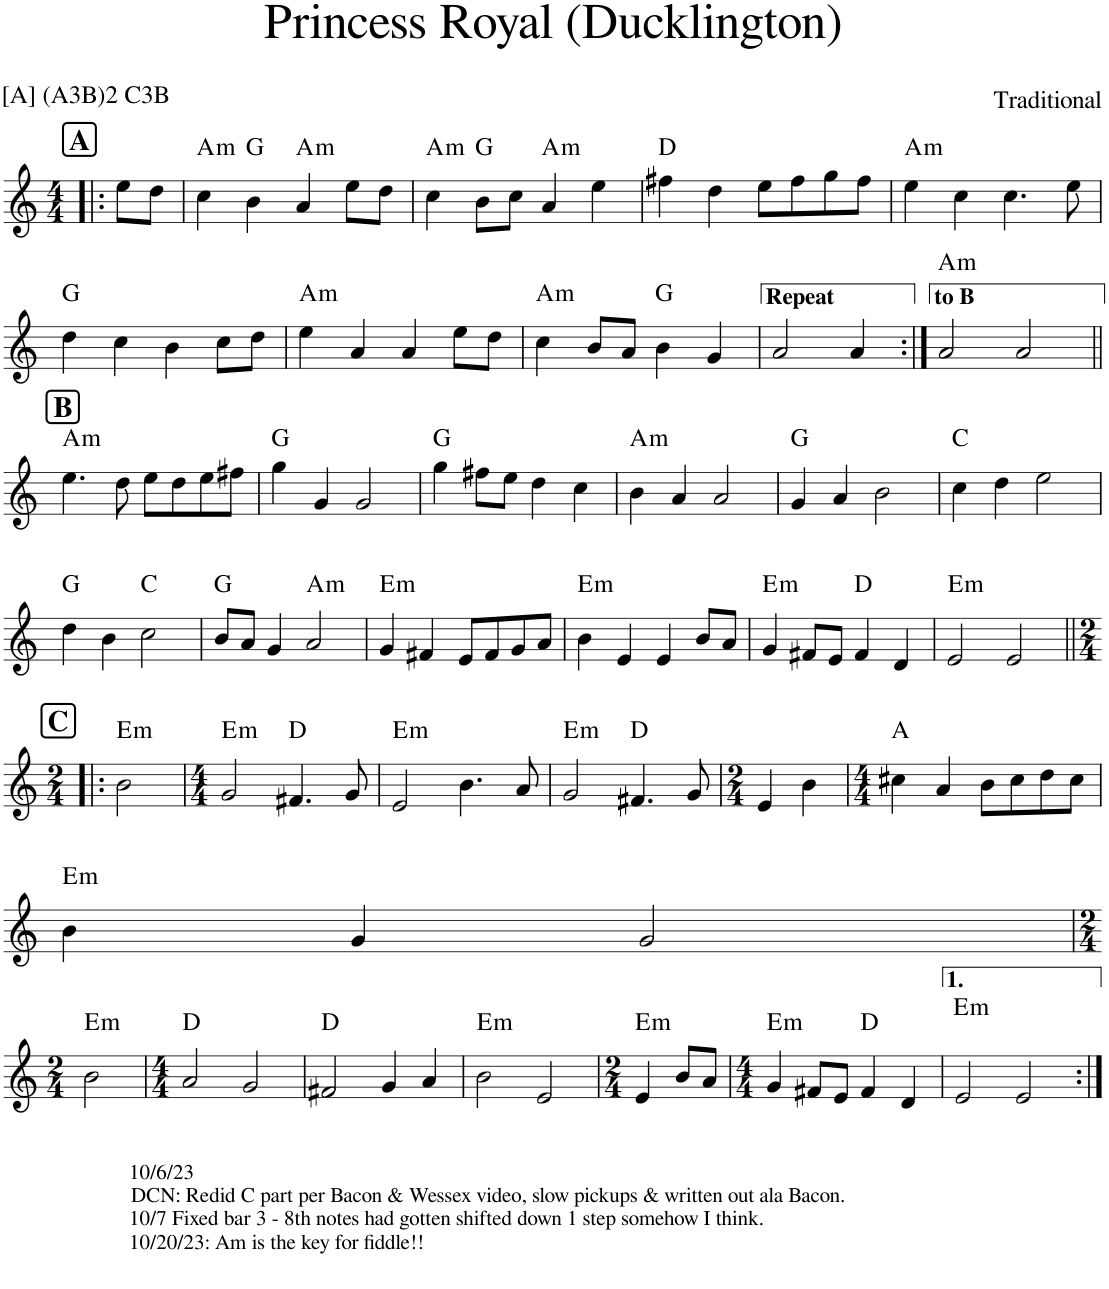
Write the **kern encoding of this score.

**kern	**harte
*part1	*part1
*staff1	*
*I"Piano	*
*I'Pno.	*
*clefG2	*
*k[]	*
*M4/4	*
!!LO:REH:place=s1:a:B:cj:fs=14:t=A
=1!|:	=1!|:
8ee\L	.
8dd\J	.
=2	=2
!	!LO:H:kt=m
4cc\	A:min
4b\	G:maj
!	!LO:H:kt=m
4a/	A:min
8ee\L	.
8dd\J	.
=3	=3
!	!LO:H:kt=m
4cc\	A:min
8b\L	G:maj
8cc\J	.
!	!LO:H:kt=m
4a/	A:min
4ee\	.
=4	=4
4ff#X\	D:maj
4dd\	.
8ee\L	.
8ff#\	.
8gg\	.
8ff#\J	.
=5	=5
!	!LO:H:kt=m
4ee\	A:min
4cc\	.
4.cc\	.
8ee\	.
!!LO:LB:g=z
=6	=6
4dd\	G:maj
4cc\	.
4b\	.
8cc\L	.
8dd\J	.
=7	=7
!	!LO:H:kt=m
4ee\	A:min
4a/	.
4a/	.
8ee\L	.
8dd\J	.
=8	=8
!	!LO:H:kt=m
4cc\	A:min
8b/L	.
8a/J	.
4b\	G:maj
4g/	.
=9	=9
2a/	.
4a/	.
=10:|!	=10:|!
!	!LO:H:kt=m
2a/	A:min
2a/	.
!!LO:LB:g=z
!!LO:REH:place=s1:a:B:cj:fs=14:t=B
=11||	=11||
!	!LO:H:kt=m
4.ee\	A:min
8dd\	.
8ee\L	.
8dd\	.
8ee\	.
8ff#X\J	.
=12	=12
4gg\	G:maj
4g/	.
2g/	.
=13	=13
4gg\	G:maj
8ff#X\L	.
8ee\J	.
4dd\	.
4cc\	.
=14	=14
!	!LO:H:kt=m
4b\	A:min
4a/	.
2a/	.
=15	=15
4g/	G:maj
4a/	.
2b\	.
=16	=16
4cc\	C:maj
4dd\	.
2ee\	.
!!LO:LB:g=z
=17	=17
4dd\	G:maj
4b\	.
2cc\	C:maj
=18	=18
8b/L	G:maj
8a/J	.
4g/	.
!	!LO:H:kt=m
2a/	A:min
=19	=19
!	!LO:H:kt=m
4g/	E:min
4f#X/	.
8e/L	.
8f#/	.
8g/	.
8a/J	.
=20	=20
!	!LO:H:kt=m
4b\	E:min
4e/	.
4e/	.
8b/L	.
8a/J	.
=21	=21
!	!LO:H:kt=m
4g/	E:min
8f#X/L	.
8e/J	.
4f#/	D:maj
4d/	.
=22	=22
!	!LO:H:kt=m
2e/	E:min
2e/	.
!!LO:LB:g=z
!!LO:REH:place=s1:a:B:cj:fs=14:t=C
=23!|:	=23!|:
*M2/4	*
!	!LO:H:kt=m
2b\	E:min
=24	=24
*M4/4	*
!	!LO:H:kt=m
2g/	E:min
4.f#X/	D:maj
8g/	.
=25	=25
!	!LO:H:kt=m
2e/	E:min
4.b\	.
8a/	.
=26	=26
!	!LO:H:kt=m
2g/	E:min
4.f#X/	D:maj
8g/	.
=27	=27
*M2/4	*
4e/	.
4b\	.
=28	=28
*M4/4	*
4cc#X\	A:maj
4a/	.
8b\L	.
8cc#\	.
8dd\	.
8cc#\J	.
!!LO:LB:g=z
=29	=29
!	!LO:H:kt=m
4b\	E:min
4g/	.
2g/	.
!!LO:LB:g=z
=30	=30
*M2/4	*
!	!LO:H:kt=m
2b\	E:min
=31	=31
*M4/4	*
!LO:TX:b:t=10/6/23	!
!LO:TX:b:t=DCN&colon; Redid C part per Bacon & Wessex video, slow pickups & written out ala Bacon.	!
!LO:TX:b:t=10/7 Fixed bar 3 - 8th notes had gotten shifted down 1 step somehow I think.	!
!LO:TX:b:t=10/20/23&colon; Am is the key for fiddle!!	!
2a/	D:maj
2g/	.
=32	=32
2f#X/	D:maj
4g/	.
4a/	.
=33	=33
!	!LO:H:kt=m
2b\	E:min
2e/	.
=34	=34
*M2/4	*
!	!LO:H:kt=m
4e/	E:min
8b/L	.
8a/J	.
=35	=35
*M4/4	*
!	!LO:H:kt=m
4g/	E:min
8f#X/L	.
8e/J	.
4f#/	D:maj
4d/	.
=36	=36
!	!LO:H:kt=m
2e/	E:min
2e/	.
=:|!	=:|!
*-	*-
